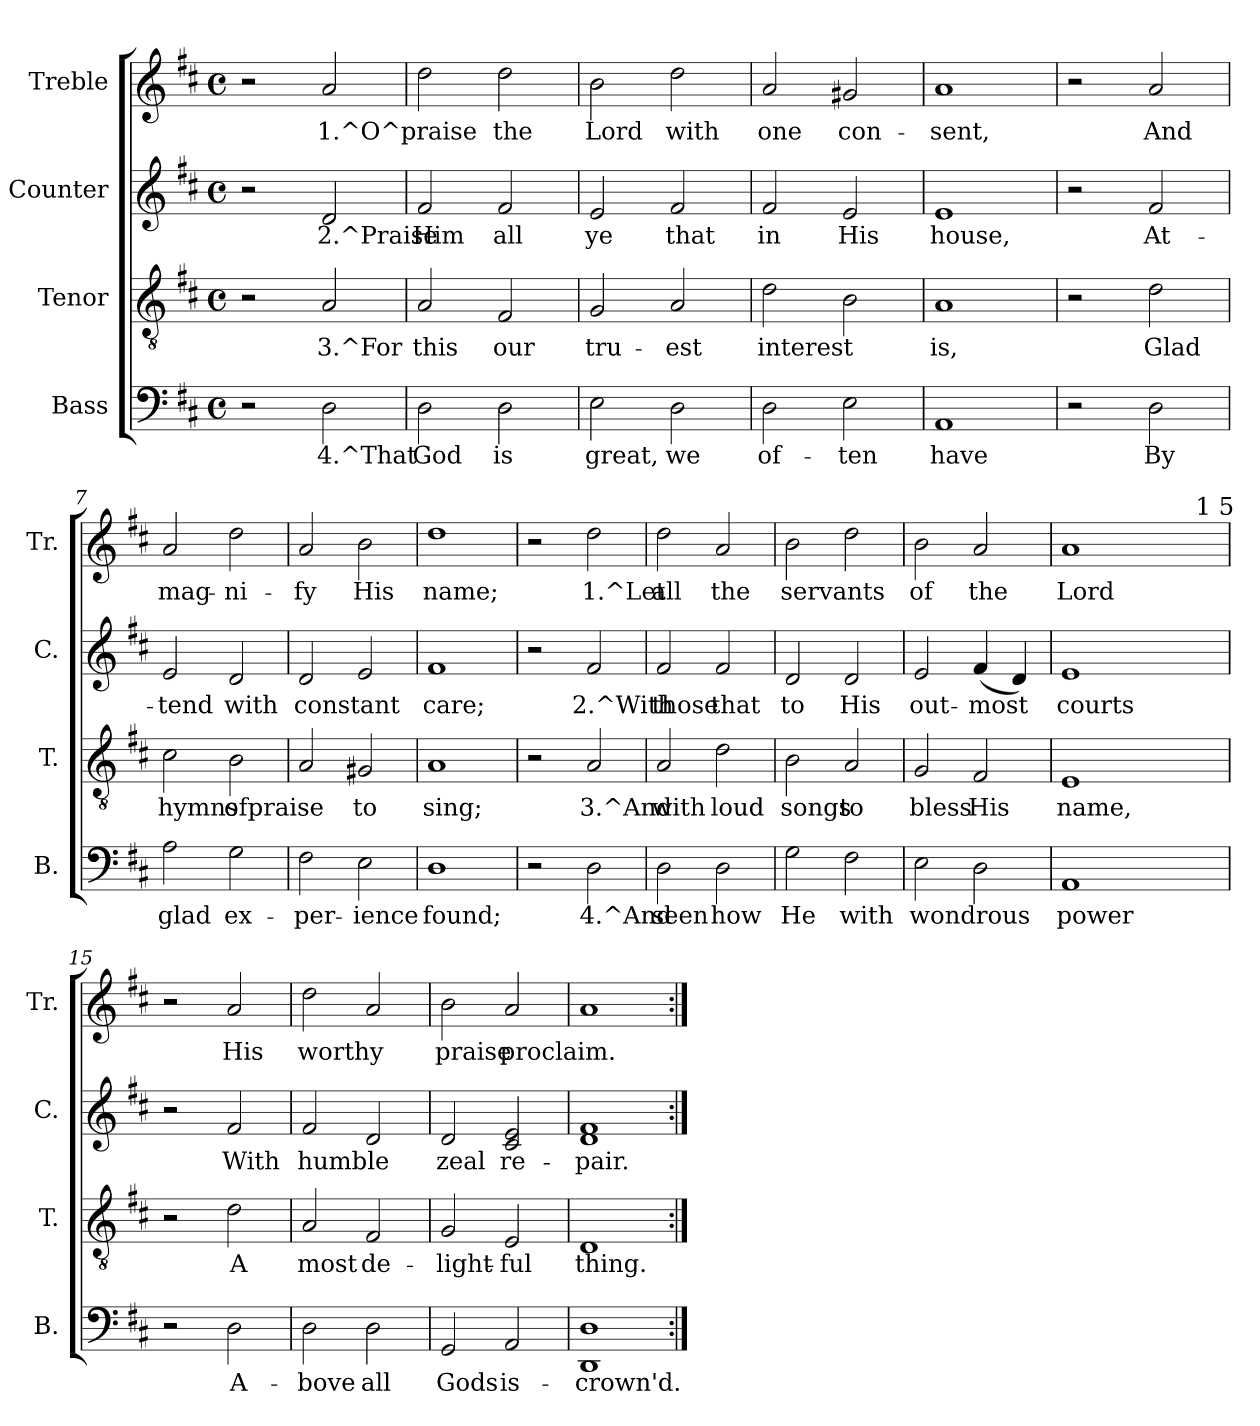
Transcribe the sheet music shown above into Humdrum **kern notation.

**kern	**text	**kern	**text	**kern	**text	**kern	**text
*part4	*part4	*part3	*part3	*part2	*part2	*part1	*part1
*staff4	*staff4	*staff3	*staff3	*staff2	*staff2	*staff1	*staff1
*I"Bass	*	*I"Tenor	*	*I"Counter	*	*I"Treble	*
*I'B.	*	*I'T.	*	*I'C.	*	*I'Tr.	*
!!LO:PB:g=z
*stria5	*	*stria5	*	*stria5	*	*stria5	*
*clefF4	*	*clefGv2	*	*clefG2	*	*clefG2	*
*k[f#c#]	*	*k[f#c#]	*	*k[f#c#]	*	*k[f#c#]	*
*D:	*	*D:	*	*D:	*	*D:	*
*M4/4	*	*M4/4	*	*M4/4	*	*M4/4	*
*met(c)	*	*met(c)	*	*met(c)	*	*met(c)	*
=1	=1	=1	=1	=1	=1	=1	=1
2r	.	2r	.	2r	.	2r	.
!	!LO:LY:b:rj	!	!LO:LY:b:rj	!	!LO:LY:b:rj	!	!LO:LY:b:rj
2D\	4.^That	2A/	3.^For	2d/	2.^Praise	2a/	1.^O^praise
=2	=2	=2	=2	=2	=2	=2	=2
!	!LO:LY:b:rj	!	!LO:LY:b:rj	!	!LO:LY:b:rj	!	!LO:LY:b:rj
2D\	God	2A/	this	2f#/	Him	2dd\	.
!	!LO:LY:b:rj	!	!LO:LY:b:rj	!	!LO:LY:b:rj	!	!LO:LY:b:rj
2D\	is	2F#/	our	2f#/	all	2dd\	the
=3	=3	=3	=3	=3	=3	=3	=3
!	!LO:LY:b:rj	!	!LO:LY:b:rj	!	!LO:LY:b:rj	!	!LO:LY:b:rj
2E\	great,	2G/	tru-	2e/	ye	2b\	Lord
!	!LO:LY:b:rj	!	!LO:LY:b:rj	!	!LO:LY:b:rj	!	!LO:LY:b:rj
2D\	we	2A/	-est	2f#/	that	2dd\	with
=4	=4	=4	=4	=4	=4	=4	=4
!	!LO:LY:b:rj	!	!LO:LY:b:rj	!	!LO:LY:b:rj	!	!LO:LY:b:rj
2D\	of-	2d\	interest	2f#/	in	2a/	one
!	!LO:LY:b:rj	!	!LO:LY:b:rj	!	!LO:LY:b:rj	!	!LO:LY:b:rj
2E\	-ten	2B\	.	2e/	His	2g#X/	con-
=5	=5	=5	=5	=5	=5	=5	=5
!	!LO:LY:b:rj	!	!LO:LY:b:rj	!	!LO:LY:b:rj	!	!LO:LY:b:rj
1AA	have	1A	is,	1e	house,	1a>	-sent,
=6	=6	=6	=6	=6	=6	=6	=6
2r	.	2r	.	2r	.	2r	.
!	!LO:LY:b:rj	!	!LO:LY:b:rj	!	!LO:LY:b:rj	!	!LO:LY:b:rj
2D\	By	2d\	Glad	2f#/	At-	2a/	And
=7	=7	=7	=7	=7	=7	=7	=7
!	!LO:LY:b:rj	!	!LO:LY:b:rj	!	!LO:LY:b:rj	!	!LO:LY:b:rj
2A\	glad	2c#\	hymns	2e/	-tend	2a/	mag-
!	!LO:LY:b:rj	!	!LO:LY:b:rj	!	!LO:LY:b:rj	!	!LO:LY:b:rj
2G\	ex-	2B\	ofpraise	2d/	with	2dd\	-ni-
=8	=8	=8	=8	=8	=8	=8	=8
!	!LO:LY:b:rj	!	!LO:LY:b:rj	!	!LO:LY:b:rj	!	!LO:LY:b:rj
2F#\	-per-	2A/	.	2d/	constant	2a/	-fy
!	!LO:LY:b:rj	!	!LO:LY:b:rj	!	!LO:LY:b:rj	!	!LO:LY:b:rj
2E\	-ience	2G#X/	to	2e/	.	2b\	His
=9	=9	=9	=9	=9	=9	=9	=9
!	!LO:LY:b:rj	!	!LO:LY:b:rj	!	!LO:LY:b:rj	!	!LO:LY:b:rj
1D	found;	1A	sing;	1f#	care;	1dd	name;
!!LO:LB:g=z
=10	=10	=10	=10	=10	=10	=10	=10
2r	.	2r	.	2r	.	2r	.
!	!LO:LY:b:rj	!	!LO:LY:b:rj	!	!LO:LY:b:rj	!	!LO:LY:b:rj
2D\	4.^And	2A/	3.^And	2f#/	2.^With	2dd\	1.^Let
=11	=11	=11	=11	=11	=11	=11	=11
!	!LO:LY:b:rj	!	!LO:LY:b:rj	!	!LO:LY:b:rj	!	!LO:LY:b:rj
2D\	seen	2A/	with	2f#/	those	2dd\	all
!	!LO:LY:b:rj	!	!LO:LY:b:rj	!	!LO:LY:b:rj	!	!LO:LY:b:rj
2D\	how	2d\	loud	2f#/	that	2a/	the
=12	=12	=12	=12	=12	=12	=12	=12
!	!LO:LY:b:rj	!	!LO:LY:b:rj	!	!LO:LY:b:rj	!	!LO:LY:b:rj
2G\	He	2B\	songs	2d/	to	2b\	servants
!	!LO:LY:b:rj	!	!LO:LY:b:rj	!	!LO:LY:b:rj	!	!LO:LY:b:rj
2F#\	with	2A/	to	2d/	His	2dd\	.
=13	=13	=13	=13	=13	=13	=13	=13
!	!LO:LY:b:rj	!	!LO:LY:b:rj	!	!LO:LY:b:rj	!	!LO:LY:b:rj
2E\	wondrous	2G/	bless	2e/	out-	2b\	of
!	!LO:LY:b:rj	!	!LO:LY:b:rj	!	!LO:LY:b:rj	!	!LO:LY:b:rj
2D\	.	2F#/	His	(<4f#/	-most	2a/	the
!	!	!	!	!	!LO:LY:b:rj	!	!
.	.	.	.	4d/)	.	.	.
=14	=14	=14	=14	=14	=14	=14	=14
!	!LO:LY:b:rj	!	!LO:LY:b:rj	!	!LO:LY:b:rj	!	!LO:LY:b:rj
*	*	*	*	*	*	*^	*
1AA	power	1E	name,	1e	courts	1a	2ryy	Lord
.	.	.	.	.	.	.	4ryy	.
.	.	.	.	.	.	.	8ryy	.
.	.	.	.	.	.	.	32ryy	.
!	!	!	!	!	!	!	!LO:TX:a:t=1 5	!
.	.	.	.	.	.	.	16.ryy	.
*	*	*	*	*	*	*v	*v	*
=15	=15	=15	=15	=15	=15	=15	=15
2r	.	2r	.	2r	.	2r	.
!	!LO:LY:b:rj	!	!LO:LY:b:rj	!	!LO:LY:b:rj	!	!LO:LY:b:rj
2D\	A-	2d\	A	2f#/	With	2a/	His
=16	=16	=16	=16	=16	=16	=16	=16
!	!LO:LY:b:rj	!	!LO:LY:b:rj	!	!LO:LY:b:rj	!	!LO:LY:b:rj
2D\	-bove	2A/	most	2f#/	humble	2dd\	worthy
!	!LO:LY:b:rj	!	!LO:LY:b:rj	!	!LO:LY:b:rj	!	!LO:LY:b:rj
2D\	all	2F#/	de-	2d/	.	2a/	.
=17	=17	=17	=17	=17	=17	=17	=17
!	!LO:LY:b:rj	!	!LO:LY:b:rj	!	!LO:LY:b:rj	!	!LO:LY:b:rj
2GG/	Gods	2G/	-light-	2d/	zeal	2b\	praise
!	!LO:LY:b:rj	!	!LO:LY:b:rj	!	!LO:LY:b:rj	!	!LO:LY:b:rj
2AA/	is-	2E/	-ful	2e/ 2c#/	re-	2a/	proclaim.
=18	=18	=18	=18	=18	=18	=18	=18
!	!LO:LY:b:rj	!	!LO:LY:b:rj	!	!LO:LY:b:rj	!	!LO:LY:b:rj
1D 1DD	-crown'd.	1D	thing.	1f# 1d	-pair.	1a	.
=:|!	=:|!	=:|!	=:|!	=:|!	=:|!	=:|!	=:|!
*-	*-	*-	*-	*-	*-	*-	*-
